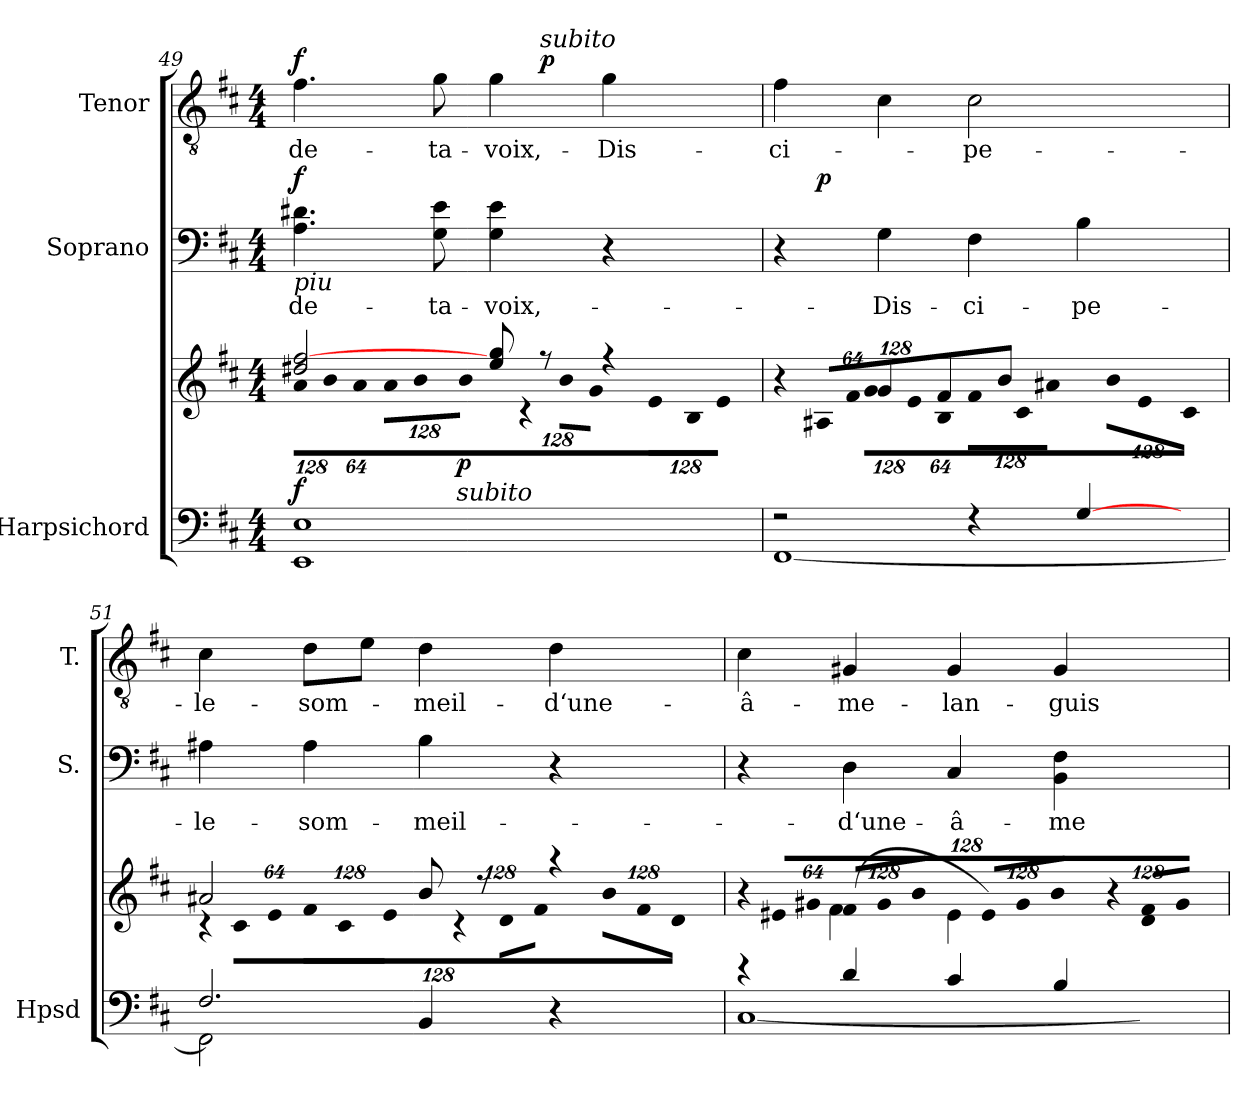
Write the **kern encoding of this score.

**kern	**kern	**dynam	**kern	**text	**dynam	**kern	**text	**dynam
*part3	*part3	*part3	*part2	*part2	*part2	*part1	*part1	*part1
*staff4	*staff3	*staff3/4	*staff2	*staff2	*staff2	*staff1	*staff1	*staff1
*I"Harpsichord	*	*	*I"Soprano	*	*	*I"Tenor	*	*
*I'Hpsd	*	*	*I'S.	*	*	*I'T.	*	*
!!LO:LB:g=z
*clefF4	*clefG2	*	*clefF4	*	*	*clefGv2	*	*
*	*	*	*	*	*	*ITrd7c12	*	*
*k[f#c#]	*k[f#c#]	*	*k[f#c#]	*	*	*k[f#c#]	*	*
*D:	*D:	*	*D:	*	*	*D:	*	*
*M4/4	*M4/4	*	*M4/4	*	*	*M4/4	*	*
=49	=49	=49	=49	=49	=49	=49	=49	=49
*	*^	*	*	*	*	*	*	*
*	*	*Xbrackettup	*	*	*	*	*	*	*
!	!	!LO:N:vis=8	!	!	!	!	!	!	!
!	!	!	!	!	!LO:LY:b:color=#000000	!	!	!	!
!	!	!	!	!	!	!	!LO:TX:a:i:t=piu	!	!
!	!	!	!	!LO:TX:b:i:t=piu	!	!	!	!	!
!LO:TX:a:i:t=piu	!	!	!	!	!	!	!	!	!
!	!	!	!	!	!	!	!	!LO:LY:b:color=#000000	!
*^	*	*	*	*	*	*	*^	*	*
1EEi 1Ei	4ryy	2dd#Xi/ [2ff#i	1024%85ai\L	f	4.Ai\ 4.d#Xi	-de-	f	4.F#i\	2ryy	-de-	f
!	!	!	!LO:N:vis=8	!	!	!	!	!	!	!	!
.	.	.	1024%85bi\	.	.	.	.	.	.	.	.
!	!	!	!LO:N:vis=8	!	!	!	!	!	!	!	!
.	.	.	512%43ai\J	.	.	.	.	.	.	.	.
!	!	!	!LO:N:vis=8	!	!	!	!	!	!	!	!
.	8ryy	.	1024%85ai\L	.	.	.	.	.	.	.	.
!	!	!	!LO:N:vis=8	!	!	!	!	!	!	!	!
.	.	.	1024%85bi\	.	.	.	.	.	.	.	.
!	!	!	!	!	!	!LO:LY:b:color=#000000	!	!	!	!	!
!	!	!	!	!	!	!	!	!	!	!LO:LY:b:color=#000000	!
.	32ryy	.	.	.	8Gi\ 8ei	-ta-	.	8Gi\	.	-ta-	.
.	128ryy	.	.	.	.	.	.	.	.	.	.
!	!LO:TX:a:i:t=subito	!	!	!	!	!	!	!	!	!	!
.	2ryy	.	.	p	.	.	.	.	.	.	.
!	!	!	!LO:N:vis=8	!	!	!	!	!	!	!	!
.	.	.	512%43bi\J	.	.	.	.	.	.	.	.
!	!	!	!LO:N:vis=8	!	!	!	!	!	!	!	!
!	!	!	!	!	!	!LO:LY:b:color=#000000	!	!	!	!	!
!	!	!	!	!	!	!	!	!	!	!LO:LY:b:color=#000000	!
.	.	8eei/ 8ggi	1024%85r	.	4Gi\ 4ei	-voix,-	.	4Gi\	8ryy	-voix,-	.
!	!	!	!LO:N:vis=8	!	!	!	!	!	!	!	!
.	.	.	1024%85bi\L	.	.	.	.	.	.	.	.
!	!	!	!	!	!	!	!	!	!LO:TX:a:i:t=subito	!	!
.	.	8r	.	.	.	.	.	.	4.ryy	.	p
!	!	!	!LO:N:vis=8	!	!	!	!	!	!	!	!
.	.	.	512%43gi\J	.	.	.	.	.	.	.	.
!	!	!	!LO:N:vis=8	!	!	!	!	!	!	!	!
!	!	!	!	!	!	!	!	!	!	!LO:LY:b:color=#000000	!
.	.	4r	1024%85ei\L	.	4r	.	.	4Gi\	.	-Dis-	.
!	!	!	!LO:N:vis=8	!	!	!	!	!	!	!	!
.	.	.	1024%85Bi\	.	.	.	.	.	.	.	.
.	16ryy	.	.	.	.	.	.	.	.	.	.
!	!	!	!LO:N:vis=8	!	!	!	!	!	!	!	!
.	.	.	512%43ei\J	.	.	.	.	.	.	.	.
.	64.ryy	.	.	.	.	.	.	.	.	.	.
=50	=50	=50	=50	=50	=50	=50	=50	=50	=50	=50	=50
!	!	!LO:N:vis=8	!	!	!	!	!	!	!	!	!
*	*	*	*	*	*	*	*	*v	*v	*	*
*	*	*	*	*	*	*	*	*^	*	*
!	!	!	!	!	!	!	!	!	!	!LO:LY:b:color=#000000	!
*	*	*	*	*	*^	*	*	*v	*v	*	*
2r	[1FF#i	1024%85r	4ryy	.	4r	16ryy	.	.	4F#i\	-ci-	.
.	.	.	.	.	.	64ryy	.	.	.	.	.
.	.	.	.	.	.	256ryy	.	.	.	.	.
.	.	.	.	.	.	1024ryy	.	.	.	.	.
!	!	!LO:N:vis=8	!	!	!	!	!	!	!	!	!
.	.	1024%85A#Xi/L	.	.	.	2ryy	.	p	.	.	.
!	!	!LO:N:vis=8	!	!	!	!	!	!	!	!	!
.	.	512%43f#i/J	.	.	.	.	.	.	.	.	.
!	!	!	!LO:N:vis=8	!	!	!	!	!	!	!	!
!	!	!	!	!	!	!	!LO:LY:b:color=#000000	!	!	!	!
.	.	4gi/	1024%85gi\L	.	4Gi\	.	-Dis-	.	4C#i\	.	.
!	!	!	!LO:N:vis=8	!	!	!	!	!	!	!	!
.	.	.	1024%85ei\	.	.	.	.	.	.	.	.
!	!	!	!LO:N:vis=8	!	!	!	!	!	!	!	!
.	.	.	512%43Bi\J	.	.	.	.	.	.	.	.
!	!	!	!LO:N:vis=8	!	!	!	!	!	!	!	!
!	!	!	!	!	!	!	!LO:LY:b:color=#000000	!	!	!	!
!	!	!	!	!	!	!	!	!	!	!LO:LY:b:color=#000000	!
4r	.	4f#i/	1024%85f#i\L	.	4F#i\	.	-ci-	.	2C#i\	-pe-	.
!	!	!	!LO:N:vis=8	!	!	!	!	!	!	!	!
.	.	.	1024%85c#i\	.	.	4ryy	.	.	.	.	.
!	!	!	!LO:N:vis=8	!	!	!	!	!	!	!	!
.	.	.	512%43a#Xi\J	.	.	.	.	.	.	.	.
!	!	!	!LO:N:vis=8	!	!	!	!	!	!	!	!
!	!	!	!	!	!	!	!LO:LY:b:color=#000000	!	!	!	!
[4Gi/	.	4bi/	1024%85bi\L	.	4Bi\	.	-pe-	.	.	.	.
!	!	!	!LO:N:vis=8	!	!	!	!	!	!	!	!
.	.	.	1024%85ei\	.	.	8ryy	.	.	.	.	.
!	!	!	!LO:N:vis=8	!	!	!	!	!	!	!	!
.	.	.	512%43c#i\J	.	.	.	.	.	.	.	.
.	.	.	.	.	.	32ryy	.	.	.	.	.
.	.	.	.	.	.	128ryy	.	.	.	.	.
.	.	.	.	.	.	512.ryy	.	.	.	.	.
=51	=51	=51	=51	=51	=51	=51	=51	=51	=51	=51	=51
!	!	!	!LO:N:vis=8	!	!	!	!	!	!	!	!
*	*	*	*	*	*v	*v	*	*	*	*	*
*	*	*	*	*	*^	*	*	*	*	*
!	!	!	!	!	!	!	!LO:LY:b:color=#000000	!	!	!	!
*	*	*	*	*	*v	*v	*	*	*	*	*
*	*	*	*	*	*^	*	*	*	*	*
!	!	!	!	!	!	!	!	!	!	!LO:LY:b:color=#000000	!
*	*	*	*	*	*v	*v	*	*	*	*	*
2.F#i/	2FF#i\]	2a#Xi/	1024%85r	.	4A#Xi\	-le-	.	4C#i\	-le-	.
!	!	!	!LO:N:vis=8	!	!	!	!	!	!	!
.	.	.	1024%85c#i\L	.	.	.	.	.	.	.
!	!	!	!LO:N:vis=8	!	!	!	!	!	!	!
.	.	.	512%43ei\J	.	.	.	.	.	.	.
!	!	!	!LO:N:vis=8	!	!	!	!	!	!	!
!	!	!	!	!	!	!LO:LY:b:color=#000000	!	!	!	!
!	!	!	!	!	!	!	!	!	!LO:LY:b:color=#000000	!
.	.	.	1024%85f#i\L	.	4A#i\	-som-	.	8Di\L	-som-	.
!	!	!	!LO:N:vis=8	!	!	!	!	!	!	!
.	.	.	1024%85c#i\	.	.	.	.	.	.	.
.	.	.	.	.	.	.	.	8Ei\J	.	.
!	!	!	!LO:N:vis=8	!	!	!	!	!	!	!
.	.	.	512%43ei\J	.	.	.	.	.	.	.
!	!	!	!LO:N:vis=8	!	!	!	!	!	!	!
!	!	!	!	!	!	!LO:LY:b:color=#000000	!	!	!	!
!	!	!	!	!	!	!	!	!	!LO:LY:b:color=#000000	!
.	4BBi/	(8bi/	1024%85r	.	4Bi\	-meil-	.	4Di\	-meil-	.
!	!	!	!LO:N:vis=8	!	!	!	!	!	!	!
.	.	.	1024%85di\L	.	.	.	.	.	.	.
.	.	8r	.	.	.	.	.	.	.	.
!	!	!	!LO:N:vis=8	!	!	!	!	!	!	!
.	.	.	512%43f#i\J	.	.	.	.	.	.	.
!	!	!	!LO:N:vis=8	!	!	!	!	!	!	!
!	!	!	!	!	!	!	!	!	!LO:LY:b:color=#000000	!
4r	4ryy	4r	1024%85bi\L	.	4r	.	.	4Di\	-d‘une-	.
!	!	!	!LO:N:vis=8	!	!	!	!	!	!	!
.	.	.	1024%85f#i\	.	.	.	.	.	.	.
!	!	!	!LO:N:vis=8	!	!	!	!	!	!	!
.	.	.	512%43di\J	.	.	.	.	.	.	.
=52	=52	=52	=52	=52	=52	=52	=52	=52	=52	=52
!	!	!LO:N:vis=8	!	!	!	!	!	!	!	!
!	!	!	!	!	!	!	!	!	!LO:LY:b:color=#000000	!
4r	[1C#i	1024%85r	4ryy	.	4r	.	.	4C#i\	-â-	.
!	!	!LO:N:vis=8	!	!	!	!	!	!	!	!
.	.	1024%85e#Xi/L	.	.	.	.	.	.	.	.
!	!	!LO:N:vis=8	!	!	!	!	!	!	!	!
.	.	512%43g#Xi/J	.	.	.	.	.	.	.	.
!	!	!LO:N:vis=8	!	!	!	!	!	!	!	!
!	!	!	!	!	!	!LO:LY:b:color=#000000	!	!	!	!
!	!	!	!	!	!	!	!	!	!LO:LY:b:color=#000000	!
4di/	.	(1024%85f#i/L	4f#i\	.	4Di\	-d‘une-	.	4GG#Xi/	-me-	.
!	!	!LO:N:vis=8	!	!	!	!	!	!	!	!
.	.	1024%85g#i/	.	.	.	.	.	.	.	.
!	!	!LO:N:vis=8	!	!	!	!	!	!	!	!
.	.	512%43bi/J	.	.	.	.	.	.	.	.
!	!	!LO:N:vis=8	!	!	!	!	!	!	!	!
!	!	!	!	!	!	!LO:LY:b:color=#000000	!	!	!	!
!	!	!	!	!	!	!	!	!	!LO:LY:b:color=#000000	!
4c#i/	.	1024%85e#i/L)	4e#i\	.	4C#i/	-â-	.	4GG#i/	-lan-	.
!	!	!LO:N:vis=8	!	!	!	!	!	!	!	!
.	.	1024%85g#i/	.	.	.	.	.	.	.	.
!	!	!LO:N:vis=8	!	!	!	!	!	!	!	!
.	.	512%43bi/J	.	.	.	.	.	.	.	.
!	!	!LO:N:vis=8	!	!	!	!	!	!	!	!
!	!	!	!	!	!	!LO:LY:b:color=#000000	!	!	!	!
!	!	!	!	!	!	!	!	!	!LO:LY:b:color=#000000	!
4Bi/	.	1024%85r	4ryy	.	4BBi\ 4F#i	-me-	.	4GG#i/	-guis-	.
!	!	!LO:N:vis=8	!	!	!	!	!	!	!	!
.	.	1024%85di/ 1024%85f#i/L	.	.	.	.	.	.	.	.
!	!	!LO:N:vis=8	!	!	!	!	!	!	!	!
.	.	512%43g#i/J	.	.	.	.	.	.	.	.
*v	*v	*	*	*	*	*	*	*	*	*
*	*v	*v	*	*	*	*	*	*	*
=	=	=	=	=	=	=	=	=
*-	*-	*-	*-	*-	*-	*-	*-	*-
